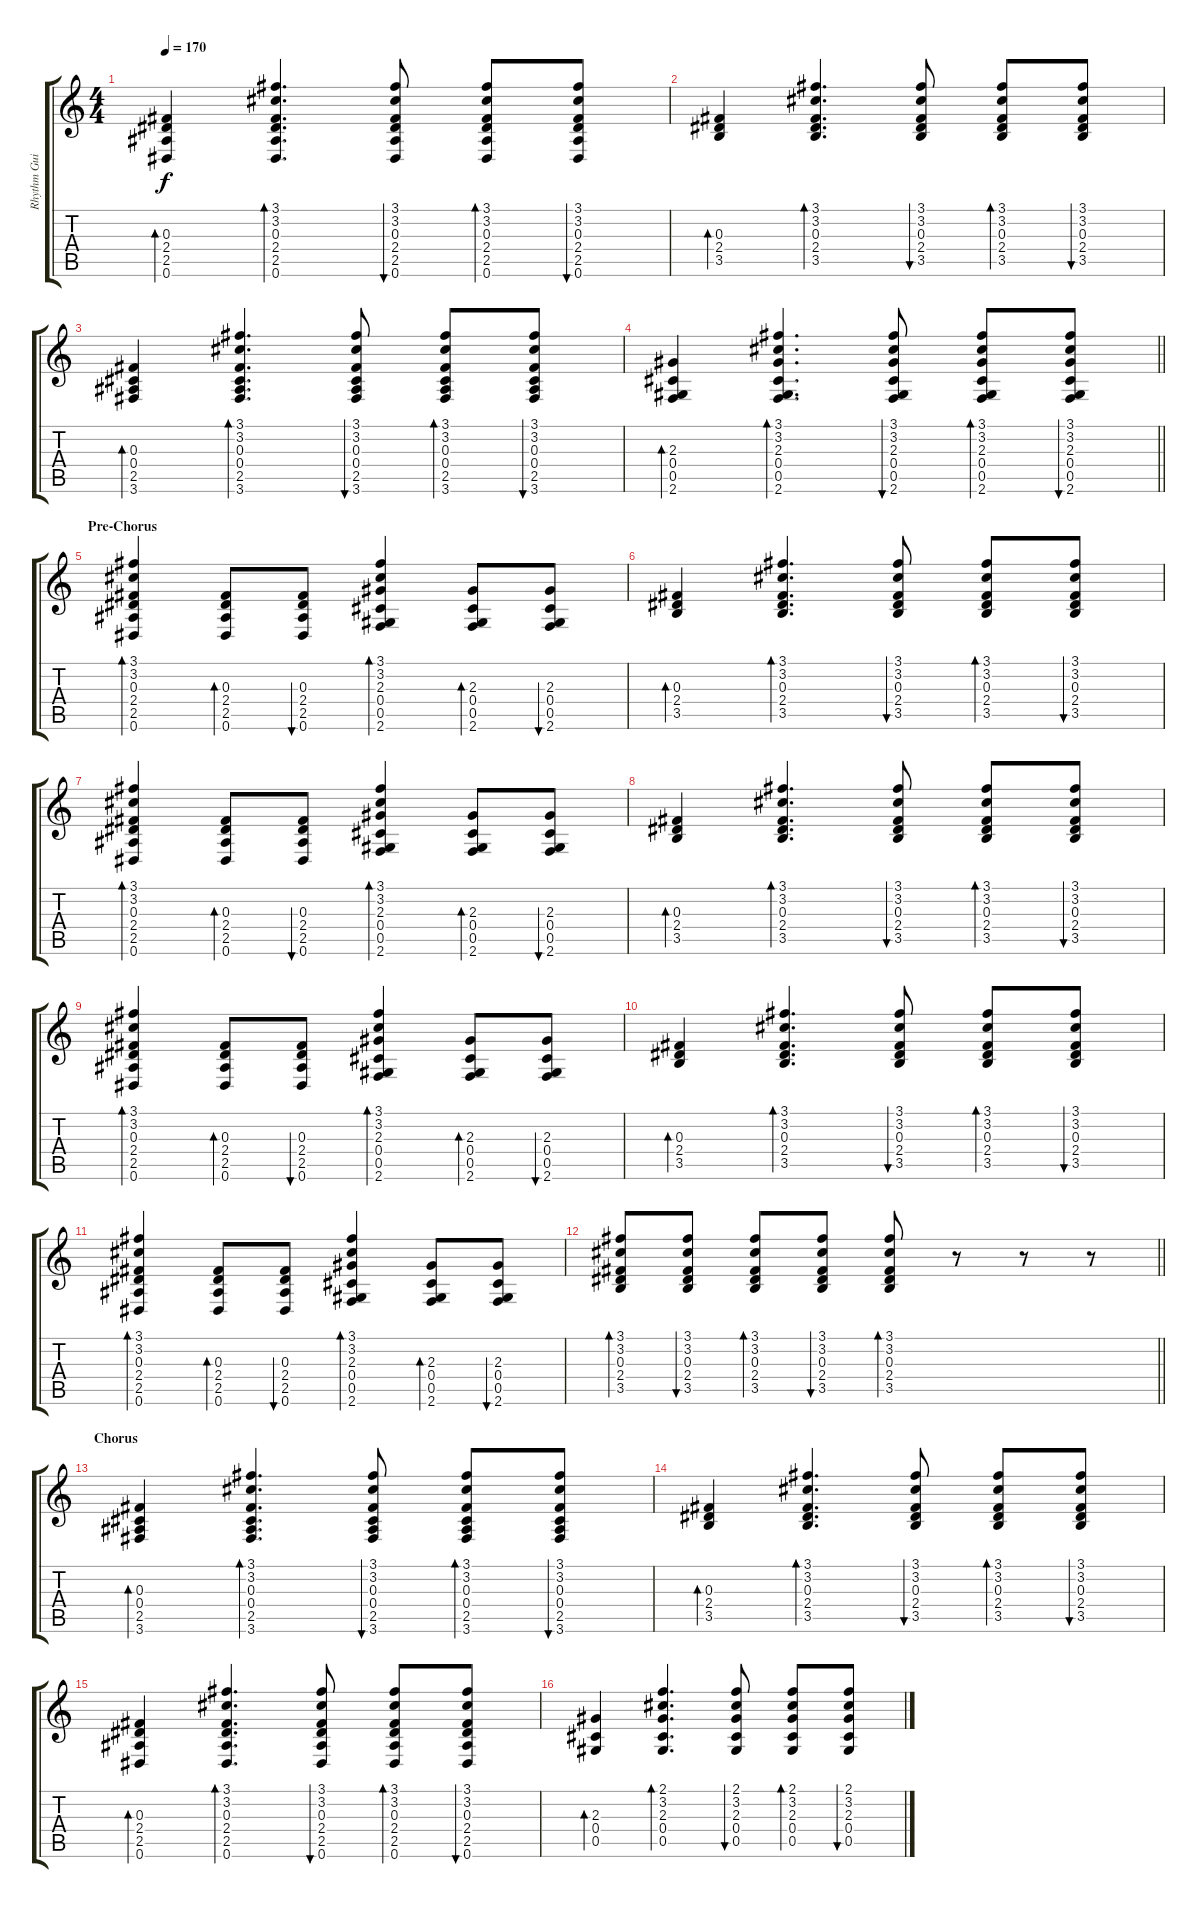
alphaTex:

\track ("Rhythm Guitar" "Rhythm Gui") {instrument acousticguitarsteel}
\staff {score tabs}
\tuning (Eb4 Bb3 Gb3 Db3 Ab2 Eb2) {hide}
\ts (4 4)
\tempo 170
\clef g2
\ks c
(0.3 2.4 2.5 0.6).4{bd 30 dy f} (3.1 3.2 0.3 2.4 2.5 0.6).4{d bd 30} (3.1 3.2 0.3 2.4 2.5 0.6).8{bu 30} (3.1 3.2 0.3 2.4 2.5 0.6).8{bd 30} (3.1 3.2 0.3 2.4 2.5 0.6).8{bu 30} |
(0.3 2.4 3.5).4{bd 30} (3.1 3.2 0.3 2.4 3.5).4{d bd 30} (3.1 3.2 0.3 2.4 3.5).8{bu 30} (3.1 3.2 0.3 2.4 3.5).8{bd 30} (3.1 3.2 0.3 2.4 3.5).8{bu 30} |
(0.3 0.4 2.5 3.6).4{bd 30} (3.1 3.2 0.3 0.4 2.5 3.6).4{d bd 30} (3.1 3.2 0.3 0.4 2.5 3.6).8{bu 30} (3.1 3.2 0.3 0.4 2.5 3.6).8{bd 30} (3.1 3.2 0.3 0.4 2.5 3.6).8{bu 30} |
\barLineRight lightlight
(2.3 0.4 0.5 2.6).4{bd 30} (3.1 3.2 2.3 0.4 0.5 2.6).4{d bd 30} (3.1 3.2 2.3 0.4 0.5 2.6).8{bu 30} (3.1 3.2 2.3 0.4 0.5 2.6).8{bd 30} (3.1 3.2 2.3 0.4 0.5 2.6).8{bu 30} |
\section ("" "Pre-Chorus")
(3.1 3.2 0.3 2.4 2.5 0.6).4{bd 30} (0.3 2.4 2.5 0.6).8{bd 30} (0.3 2.4 2.5 0.6).8{bu 30} (3.1 3.2 2.3 0.4 0.5 2.6).4{bd 30} (2.3 0.4 0.5 2.6).8{bd 30} (2.3 0.4 0.5 2.6).8{bu 30} |
(0.3 2.4 3.5).4{bd 30} (3.1 3.2 0.3 2.4 3.5).4{d bd 30} (3.1 3.2 0.3 2.4 3.5).8{bu 30} (3.1 3.2 0.3 2.4 3.5).8{bd 30} (3.1 3.2 0.3 2.4 3.5).8{bu 30} |
(3.1 3.2 0.3 2.4 2.5 0.6).4{bd 30} (0.3 2.4 2.5 0.6).8{bd 30} (0.3 2.4 2.5 0.6).8{bu 30} (3.1 3.2 2.3 0.4 0.5 2.6).4{bd 30} (2.3 0.4 0.5 2.6).8{bd 30} (2.3 0.4 0.5 2.6).8{bu 30} |
(0.3 2.4 3.5).4{bd 30} (3.1 3.2 0.3 2.4 3.5).4{d bd 30} (3.1 3.2 0.3 2.4 3.5).8{bu 30} (3.1 3.2 0.3 2.4 3.5).8{bd 30} (3.1 3.2 0.3 2.4 3.5).8{bu 30} |
(3.1 3.2 0.3 2.4 2.5 0.6).4{bd 30} (0.3 2.4 2.5 0.6).8{bd 30} (0.3 2.4 2.5 0.6).8{bu 30} (3.1 3.2 2.3 0.4 0.5 2.6).4{bd 30} (2.3 0.4 0.5 2.6).8{bd 30} (2.3 0.4 0.5 2.6).8{bu 30} |
(0.3 2.4 3.5).4{bd 30} (3.1 3.2 0.3 2.4 3.5).4{d bd 30} (3.1 3.2 0.3 2.4 3.5).8{bu 30} (3.1 3.2 0.3 2.4 3.5).8{bd 30} (3.1 3.2 0.3 2.4 3.5).8{bu 30} |
(3.1 3.2 0.3 2.4 2.5 0.6).4{bd 30} (0.3 2.4 2.5 0.6).8{bd 30} (0.3 2.4 2.5 0.6).8{bu 30} (3.1 3.2 2.3 0.4 0.5 2.6).4{bd 30} (2.3 0.4 0.5 2.6).8{bd 30} (2.3 0.4 0.5 2.6).8{bu 30} |
\barLineRight lightlight
(3.1 3.2 0.3 2.4 3.5).8{bd 30} (3.1 3.2 0.3 2.4 3.5).8{bu 30} (3.1 3.2 0.3 2.4 3.5).8{bd 30} (3.1 3.2 0.3 2.4 3.5).8{bu 30} (3.1 3.2 0.3 2.4 3.5).8{bd 30} r.8 r.8 r.8 |
\section ("" "Chorus")
(0.3 0.4 2.5 3.6).4{bd 30} (3.1 3.2 0.3 0.4 2.5 3.6).4{d bd 30} (3.1 3.2 0.3 0.4 2.5 3.6).8{bu 30} (3.1 3.2 0.3 0.4 2.5 3.6).8{bd 30} (3.1 3.2 0.3 0.4 2.5 3.6).8{bu 30} |
(0.3 2.4 3.5).4{bd 30} (3.1 3.2 0.3 2.4 3.5).4{d bd 30} (3.1 3.2 0.3 2.4 3.5).8{bu 30} (3.1 3.2 0.3 2.4 3.5).8{bd 30} (3.1 3.2 0.3 2.4 3.5).8{bu 30} |
(0.3 2.4 2.5 0.6).4{bd 30} (3.1 3.2 0.3 2.4 2.5 0.6).4{d bd 30} (3.1 3.2 0.3 2.4 2.5 0.6).8{bu 30} (3.1 3.2 0.3 2.4 2.5 0.6).8{bd 30} (3.1 3.2 0.3 2.4 2.5 0.6).8{bu 30} |
(2.3 0.4 0.5).4{bd 30} (2.1 3.2 2.3 0.4 0.5).4{d bd 30} (2.1 3.2 2.3 0.4 0.5).8{bu 30} (2.1 3.2 2.3 0.4 0.5).8{bd 30} (2.1 3.2 2.3 0.4 0.5).8{bu 30}
